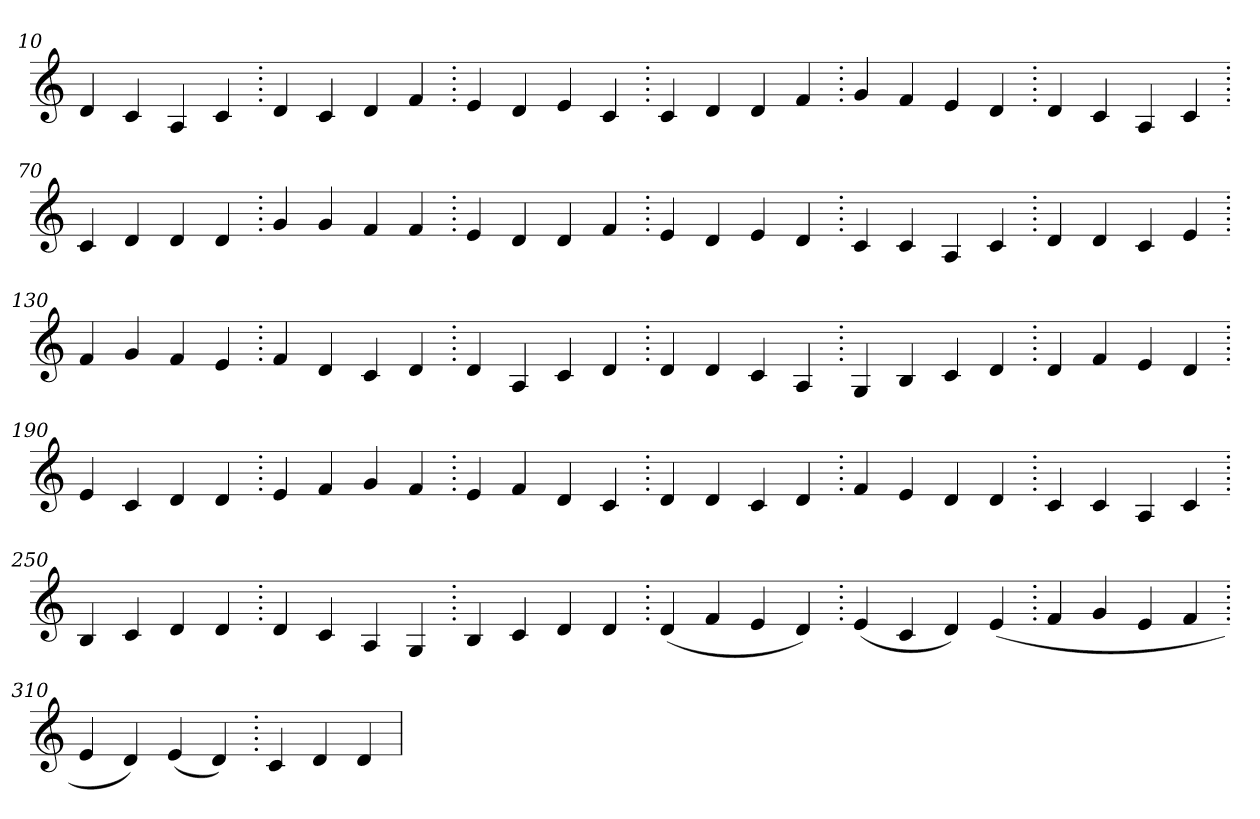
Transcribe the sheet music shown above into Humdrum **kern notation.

**kern
*part1
*staff1
*clefG2
=10.
4d
4c
4A
4c
=20.
4d
4c
4d
4f
=30.
4e
4d
4e
4c
=40.
4c
4d
4d
4f
=50.
4g
4f
4e
4d
=60.
4d
4c
4A
4c
=70.
4c
4d
4d
4d
=80.
4g
4g
4f
4f
=90.
4e
4d
4d
4f
=100.
4e
4d
4e
4d
=110.
4c
4c
4A
4c
=120.
4d
4d
4c
4e
=130.
4f
4g
4f
4e
=140.
4f
4d
4c
4d
=150.
4d
4A
4c
4d
=160.
4d
4d
4c
4A
=170.
4G
4B
4c
4d
=180.
4d
4f
4e
4d
=190.
4e
4c
4d
4d
=200.
4e
4f
4g
4f
=210.
4e
4f
4d
4c
=220.
4d
4d
4c
4d
=230.
4f
4e
4d
4d
=240.
4c
4c
4A
4c
=250.
4B
4c
4d
4d
=260.
4d
4c
4A
4G
=270.
4B
4c
4d
4d
=280.
(>4d
4f
4e
4d)
=290.
(>4e
4c
4d)
(>4e
=300.
4f
4g
4e
4f
=310.
4e
4d)
(>4e
4d)
=320.
4c
4d
4d
=
*-
